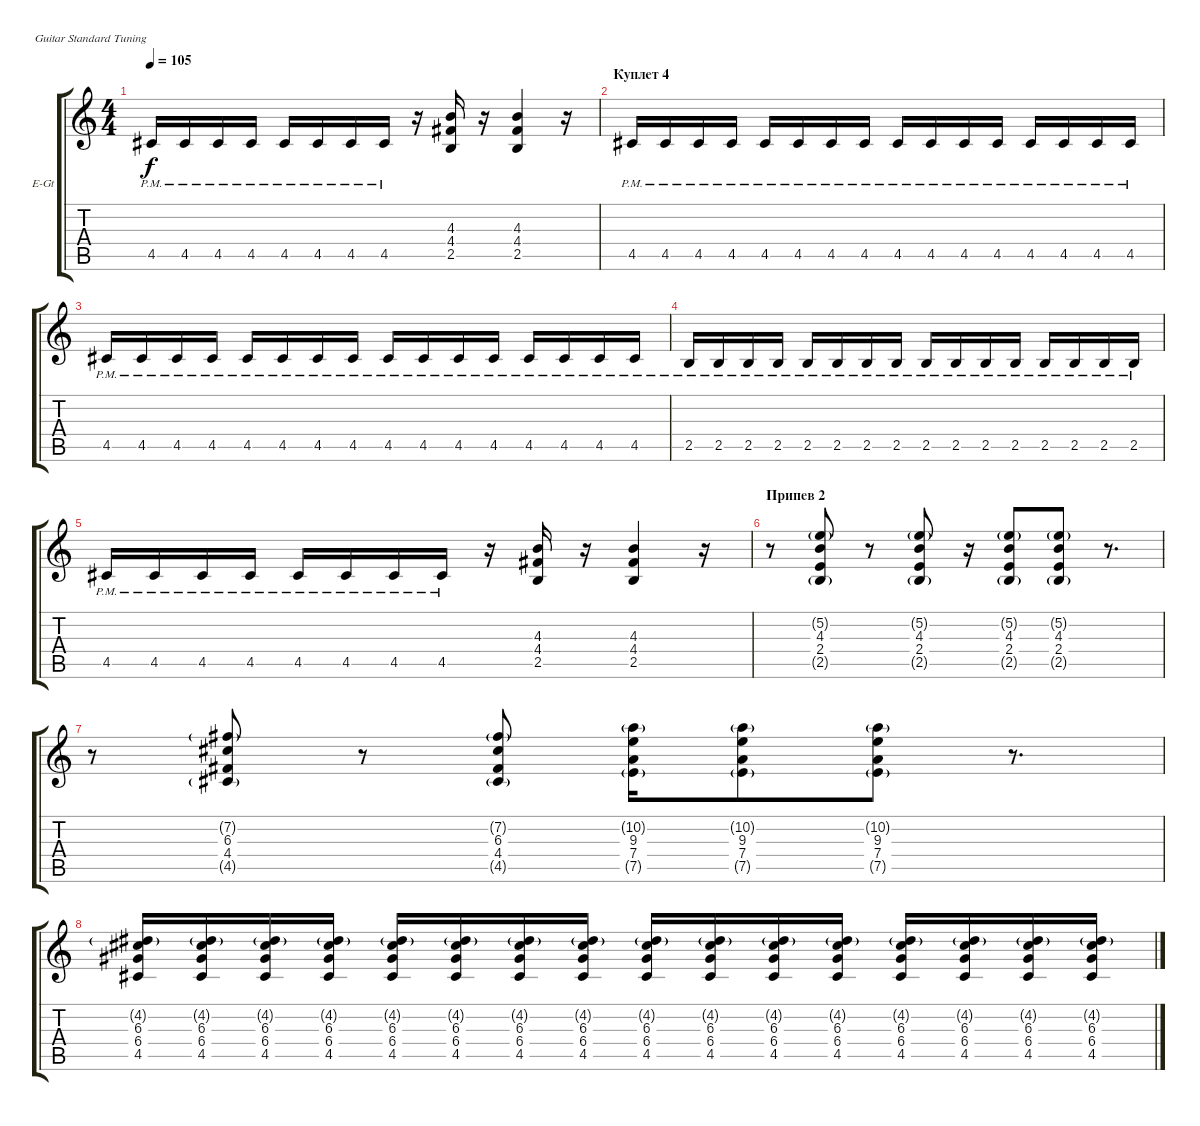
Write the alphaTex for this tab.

\bracketExtendMode groupsimilarinstruments
\firstSystemTrackNameOrientation horizontal
\otherSystemsTrackNameOrientation horizontal
\track ("Guitar" "E-Gt") {instrument distortionguitar}
\staff {score tabs}
\tuning (E4 B3 G3 D3 A2 E2)
\ts (4 4)
\tempo 105
\clef g2
\ks c
4.5{pm}.16{dy f} 4.5{pm}.16 4.5{pm}.16 4.5{pm}.16 4.5{pm}.16 4.5{pm}.16 4.5{pm}.16 4.5{pm}.16 r.16 (4.3 4.4 2.5).16 r.16 (4.3 4.4 2.5).4 r.16 |
\section ("" "Куплет 4")
4.5{pm}.16 4.5{pm}.16 4.5{pm}.16 4.5{pm}.16 4.5{pm}.16 4.5{pm}.16 4.5{pm}.16 4.5{pm}.16 4.5{pm}.16 4.5{pm}.16 4.5{pm}.16 4.5{pm}.16 4.5{pm}.16 4.5{pm}.16 4.5{pm}.16 4.5{pm}.16 |
4.5{pm}.16 4.5{pm}.16 4.5{pm}.16 4.5{pm}.16 4.5{pm}.16 4.5{pm}.16 4.5{pm}.16 4.5{pm}.16 4.5{pm}.16 4.5{pm}.16 4.5{pm}.16 4.5{pm}.16 4.5{pm}.16 4.5{pm}.16 4.5{pm}.16 4.5{pm}.16 |
2.5{pm}.16 2.5{pm}.16 2.5{pm}.16 2.5{pm}.16 2.5{pm}.16 2.5{pm}.16 2.5{pm}.16 2.5{pm}.16 2.5{pm}.16 2.5{pm}.16 2.5{pm}.16 2.5{pm}.16 2.5{pm}.16 2.5{pm}.16 2.5{pm}.16 2.5{pm}.16 |
4.5{pm}.16 4.5{pm}.16 4.5{pm}.16 4.5{pm}.16 4.5{pm}.16 4.5{pm}.16 4.5{pm}.16 4.5{pm}.16 r.16 (4.3 4.4 2.5).16 r.16 (4.3 4.4 2.5).4 r.16 |
\section ("" "Припев 2")
r.8 (5.2{g} 4.3 2.4 2.5{g}).8 r.8 (5.2{g} 4.3 2.4 2.5{g}).8 r.16 (5.2{g} 4.3 2.4 2.5{g}).8 (5.2{g} 4.3 2.4 2.5{g}).8 r.8{d} |
r.8 (7.2{g} 6.3 4.4 4.5{g}).8 r.8 (7.2{g} 6.3 4.4 4.5{g}).8 (10.2{g} 9.3 7.4 7.5{g}).16 (10.2{g} 9.3 7.4 7.5{g}).8 (10.2{g} 9.3 7.4 7.5{g}).8 r.8{d} |
(6.3 6.4 4.5 4.2{g}).16 (6.3 6.4 4.5 4.2{g}).16 (6.3 6.4 4.5 4.2{g}).16 (6.3 6.4 4.5 4.2{g}).16 (6.3 6.4 4.5 4.2{g}).16 (6.3 6.4 4.5 4.2{g}).16 (6.3 6.4 4.5 4.2{g}).16 (6.3 6.4 4.5 4.2{g}).16 (6.3 6.4 4.5 4.2{g}).16 (6.3 6.4 4.5 4.2{g}).16 (6.3 6.4 4.5 4.2{g}).16 (6.3 6.4 4.5 4.2{g}).16 (6.3 6.4 4.5 4.2{g}).16 (6.3 6.4 4.5 4.2{g}).16 (6.3 6.4 4.5 4.2{g}).16 (6.3 6.4 4.5 4.2{g}).16
